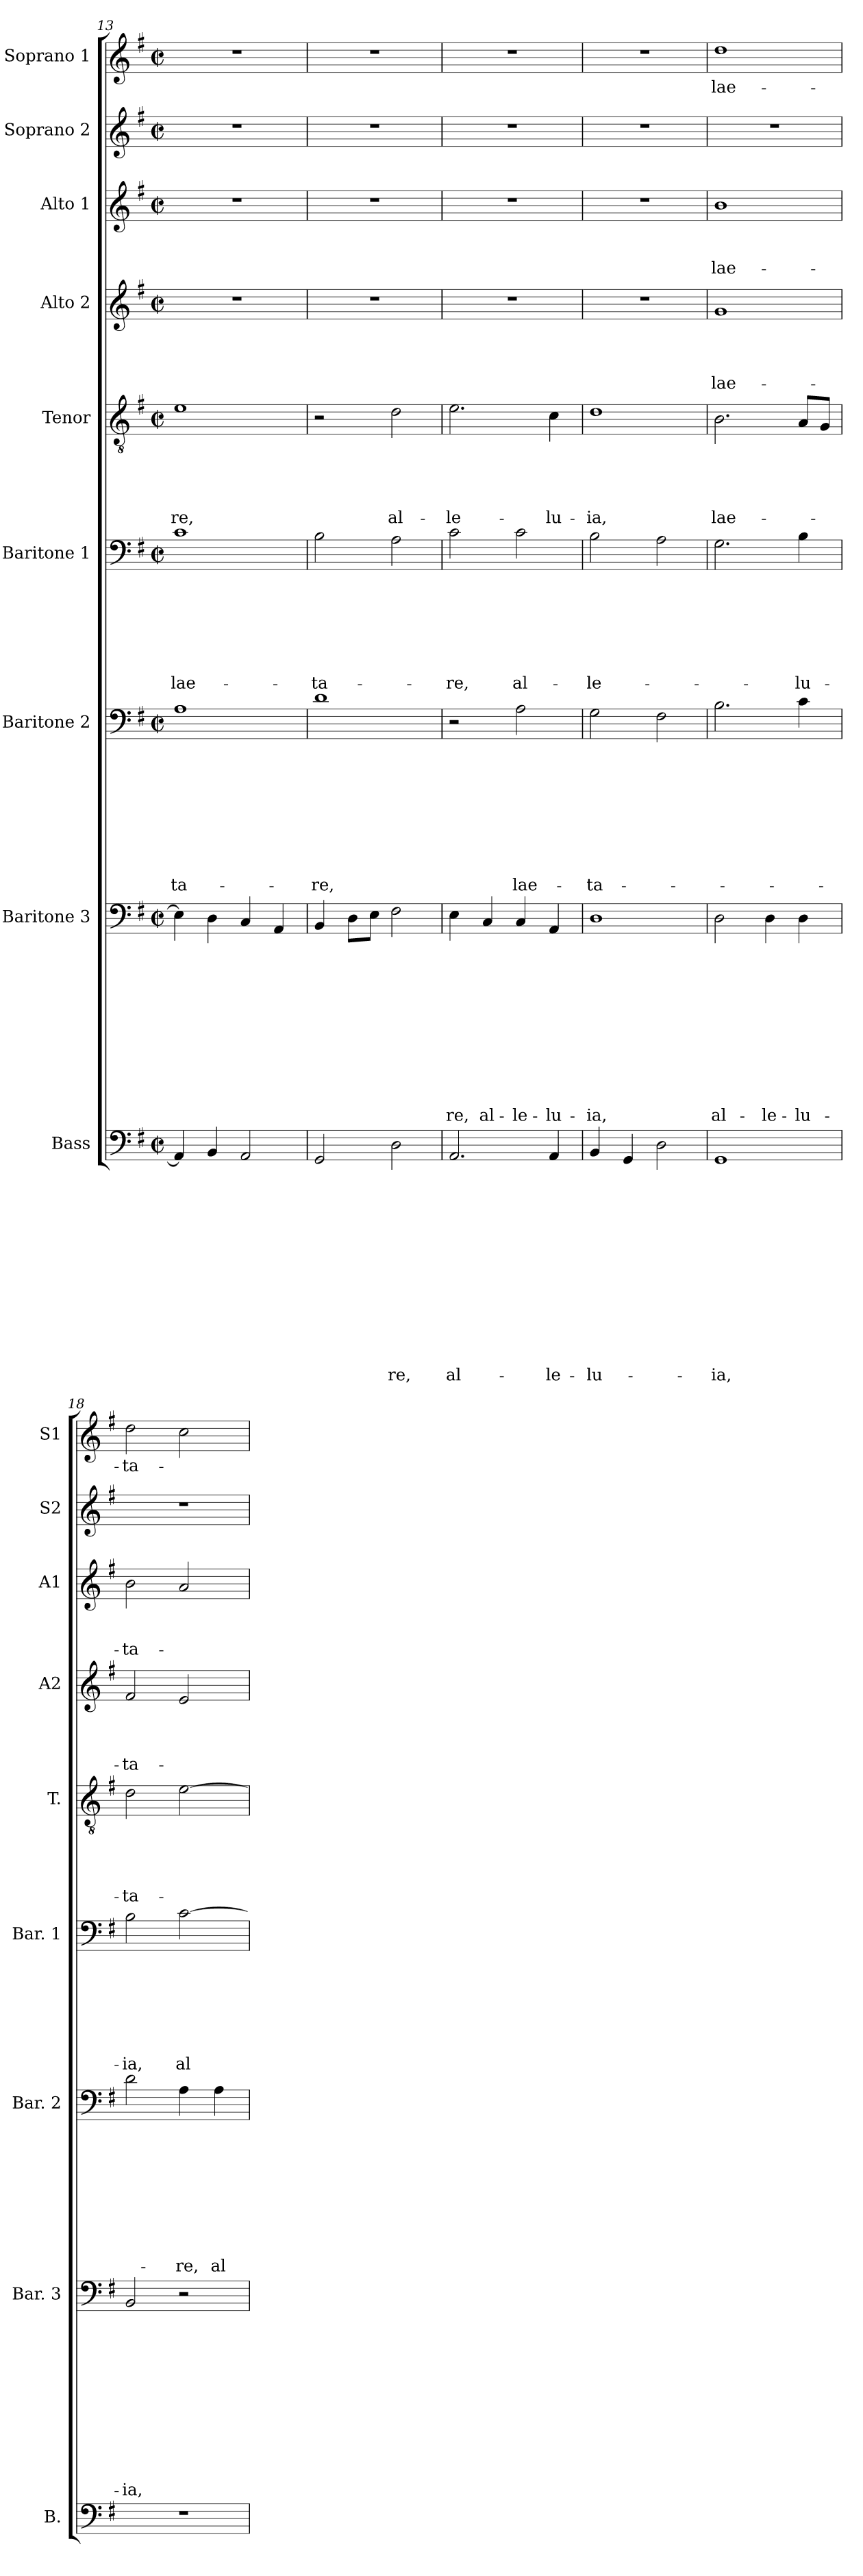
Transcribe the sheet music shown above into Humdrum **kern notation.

**kern	**text	**text	**text	**text	**text	**text	**text	**text	**text	**text	**text	**text	**text	**kern	**text	**text	**text	**text	**text	**text	**text	**text	**text	**text	**text	**kern	**text	**text	**text	**text	**text	**text	**text	**text	**text	**kern	**text	**text	**text	**text	**text	**text	**text	**kern	**text	**text	**text	**text	**text	**kern	**text	**text	**text	**text	**kern	**text	**text	**text	**kern	**kern	**text
*part9	*part9	*part9	*part9	*part9	*part9	*part9	*part9	*part9	*part9	*part9	*part9	*part9	*part9	*part8	*part8	*part8	*part8	*part8	*part8	*part8	*part8	*part8	*part8	*part8	*part8	*part7	*part7	*part7	*part7	*part7	*part7	*part7	*part7	*part7	*part7	*part6	*part6	*part6	*part6	*part6	*part6	*part6	*part6	*part5	*part5	*part5	*part5	*part5	*part5	*part4	*part4	*part4	*part4	*part4	*part3	*part3	*part3	*part3	*part2	*part1	*part1
*staff9	*staff9	*staff9	*staff9	*staff9	*staff9	*staff9	*staff9	*staff9	*staff9	*staff9	*staff9	*staff9	*staff9	*staff8	*staff8	*staff8	*staff8	*staff8	*staff8	*staff8	*staff8	*staff8	*staff8	*staff8	*staff8	*staff7	*staff7	*staff7	*staff7	*staff7	*staff7	*staff7	*staff7	*staff7	*staff7	*staff6	*staff6	*staff6	*staff6	*staff6	*staff6	*staff6	*staff6	*staff5	*staff5	*staff5	*staff5	*staff5	*staff5	*staff4	*staff4	*staff4	*staff4	*staff4	*staff3	*staff3	*staff3	*staff3	*staff2	*staff1	*staff1
*I"Bass	*	*	*	*	*	*	*	*	*	*	*	*	*	*I"Baritone 3	*	*	*	*	*	*	*	*	*	*	*	*I"Baritone 2	*	*	*	*	*	*	*	*	*	*I"Baritone 1	*	*	*	*	*	*	*	*I"Tenor	*	*	*	*	*	*I"Alto 2	*	*	*	*	*I"Alto 1	*	*	*	*I"Soprano 2	*I"Soprano 1	*
*I'B.	*	*	*	*	*	*	*	*	*	*	*	*	*	*I'Bar. 3	*	*	*	*	*	*	*	*	*	*	*	*I'Bar. 2	*	*	*	*	*	*	*	*	*	*I'Bar. 1	*	*	*	*	*	*	*	*I'T.	*	*	*	*	*	*I'A2	*	*	*	*	*I'A1	*	*	*	*I'S2	*I'S1	*
*clefF4	*	*	*	*	*	*	*	*	*	*	*	*	*	*clefF4	*	*	*	*	*	*	*	*	*	*	*	*clefF4	*	*	*	*	*	*	*	*	*	*clefF4	*	*	*	*	*	*	*	*clefGv2	*	*	*	*	*	*clefG2	*	*	*	*	*clefG2	*	*	*	*clefG2	*clefG2	*
*k[f#]	*	*	*	*	*	*	*	*	*	*	*	*	*	*k[f#]	*	*	*	*	*	*	*	*	*	*	*	*k[f#]	*	*	*	*	*	*	*	*	*	*k[f#]	*	*	*	*	*	*	*	*k[f#]	*	*	*	*	*	*k[f#]	*	*	*	*	*k[f#]	*	*	*	*k[f#]	*k[f#]	*
*G:	*	*	*	*	*	*	*	*	*	*	*	*	*	*G:	*	*	*	*	*	*	*	*	*	*	*	*G:	*	*	*	*	*	*	*	*	*	*G:	*	*	*	*	*	*	*	*G:	*	*	*	*	*	*G:	*	*	*	*	*G:	*	*	*	*G:	*G:	*
*M2/2	*	*	*	*	*	*	*	*	*	*	*	*	*	*M2/2	*	*	*	*	*	*	*	*	*	*	*	*M2/2	*	*	*	*	*	*	*	*	*	*M2/2	*	*	*	*	*	*	*	*M2/2	*	*	*	*	*	*M2/2	*	*	*	*	*M2/2	*	*	*	*M2/2	*M2/2	*
*met(c|)	*	*	*	*	*	*	*	*	*	*	*	*	*	*met(c|)	*	*	*	*	*	*	*	*	*	*	*	*met(c|)	*	*	*	*	*	*	*	*	*	*met(c|)	*	*	*	*	*	*	*	*met(c|)	*	*	*	*	*	*met(c|)	*	*	*	*	*met(c|)	*	*	*	*met(c|)	*met(c|)	*
=13	=13	=13	=13	=13	=13	=13	=13	=13	=13	=13	=13	=13	=13	=13	=13	=13	=13	=13	=13	=13	=13	=13	=13	=13	=13	=13	=13	=13	=13	=13	=13	=13	=13	=13	=13	=13	=13	=13	=13	=13	=13	=13	=13	=13	=13	=13	=13	=13	=13	=13	=13	=13	=13	=13	=13	=13	=13	=13	=13	=13	=13
!	!	!	!	!	!	!	!	!	!	!	!	!	!	!	!	!	!	!	!	!	!	!	!	!	!	!	!	!	!	!	!	!	!	!	!LO:LY:b	!	!	!	!	!	!	!	!LO:LY:b	!	!	!	!	!	!LO:LY:b	!	!	!	!	!	!	!	!	!	!	!	!
4AA/]	.	.	.	.	.	.	.	.	.	.	.	.	.	4E\]	.	.	.	.	.	.	.	.	.	.	.	1A	.	.	.	.	.	.	.	.	-ta-	1c	.	.	.	.	.	.	lae-	1e	.	.	.	.	-re,	1r	.	.	.	.	1r	.	.	.	1r	1r	.
4BB/	.	.	.	.	.	.	.	.	.	.	.	.	.	4D\	.	.	.	.	.	.	.	.	.	.	.	.	.	.	.	.	.	.	.	.	.	.	.	.	.	.	.	.	.	.	.	.	.	.	.	.	.	.	.	.	.	.	.	.	.	.	.
2AA/	.	.	.	.	.	.	.	.	.	.	.	.	.	4C/	.	.	.	.	.	.	.	.	.	.	.	.	.	.	.	.	.	.	.	.	.	.	.	.	.	.	.	.	.	.	.	.	.	.	.	.	.	.	.	.	.	.	.	.	.	.	.
.	.	.	.	.	.	.	.	.	.	.	.	.	.	4AA/	.	.	.	.	.	.	.	.	.	.	.	.	.	.	.	.	.	.	.	.	.	.	.	.	.	.	.	.	.	.	.	.	.	.	.	.	.	.	.	.	.	.	.	.	.	.	.
=14	=14	=14	=14	=14	=14	=14	=14	=14	=14	=14	=14	=14	=14	=14	=14	=14	=14	=14	=14	=14	=14	=14	=14	=14	=14	=14	=14	=14	=14	=14	=14	=14	=14	=14	=14	=14	=14	=14	=14	=14	=14	=14	=14	=14	=14	=14	=14	=14	=14	=14	=14	=14	=14	=14	=14	=14	=14	=14	=14	=14	=14
!	!	!	!	!	!	!	!	!	!	!	!	!	!	!	!	!	!	!	!	!	!	!	!	!	!	!	!	!	!	!	!	!	!	!	!LO:LY:b	!	!	!	!	!	!	!	!LO:LY:b	!	!	!	!	!	!	!	!	!	!	!	!	!	!	!	!	!	!
2GG/	.	.	.	.	.	.	.	.	.	.	.	.	.	4BB/	.	.	.	.	.	.	.	.	.	.	.	1d	.	.	.	.	.	.	.	.	-re,	2B\	.	.	.	.	.	.	-ta-	2r	.	.	.	.	.	1r	.	.	.	.	1r	.	.	.	1r	1r	.
.	.	.	.	.	.	.	.	.	.	.	.	.	.	8D\L	.	.	.	.	.	.	.	.	.	.	.	.	.	.	.	.	.	.	.	.	.	.	.	.	.	.	.	.	.	.	.	.	.	.	.	.	.	.	.	.	.	.	.	.	.	.	.
.	.	.	.	.	.	.	.	.	.	.	.	.	.	8E\J	.	.	.	.	.	.	.	.	.	.	.	.	.	.	.	.	.	.	.	.	.	.	.	.	.	.	.	.	.	.	.	.	.	.	.	.	.	.	.	.	.	.	.	.	.	.	.
!	!	!	!	!	!	!	!	!	!	!	!	!	!LO:LY:b	!	!	!	!	!	!	!	!	!	!	!	!	!	!	!	!	!	!	!	!	!	!	!	!	!	!	!	!	!	!	!	!	!	!	!	!LO:LY:b	!	!	!	!	!	!	!	!	!	!	!	!
2D\	.	.	.	.	.	.	.	.	.	.	.	.	-re,	2F#\	.	.	.	.	.	.	.	.	.	.	.	.	.	.	.	.	.	.	.	.	.	2A\	.	.	.	.	.	.	.	2d\	.	.	.	.	al-	.	.	.	.	.	.	.	.	.	.	.	.
=15	=15	=15	=15	=15	=15	=15	=15	=15	=15	=15	=15	=15	=15	=15	=15	=15	=15	=15	=15	=15	=15	=15	=15	=15	=15	=15	=15	=15	=15	=15	=15	=15	=15	=15	=15	=15	=15	=15	=15	=15	=15	=15	=15	=15	=15	=15	=15	=15	=15	=15	=15	=15	=15	=15	=15	=15	=15	=15	=15	=15	=15
!	!	!	!	!	!	!	!	!	!	!	!	!	!LO:LY:b	!	!	!	!	!	!	!	!	!	!	!	!LO:LY:b	!	!	!	!	!	!	!	!	!	!	!	!	!	!	!	!	!	!LO:LY:b	!	!	!	!	!	!LO:LY:b	!	!	!	!	!	!	!	!	!	!	!	!
2.AA/	.	.	.	.	.	.	.	.	.	.	.	.	al-	4E\	.	.	.	.	.	.	.	.	.	.	-re,	2r	.	.	.	.	.	.	.	.	.	2c\	.	.	.	.	.	.	-re,	2.e\	.	.	.	.	-le-	1r	.	.	.	.	1r	.	.	.	1r	1r	.
!	!	!	!	!	!	!	!	!	!	!	!	!	!	!	!	!	!	!	!	!	!	!	!	!	!LO:LY:b	!	!	!	!	!	!	!	!	!	!	!	!	!	!	!	!	!	!	!	!	!	!	!	!	!	!	!	!	!	!	!	!	!	!	!	!
.	.	.	.	.	.	.	.	.	.	.	.	.	.	4C/	.	.	.	.	.	.	.	.	.	.	al-	.	.	.	.	.	.	.	.	.	.	.	.	.	.	.	.	.	.	.	.	.	.	.	.	.	.	.	.	.	.	.	.	.	.	.	.
!	!	!	!	!	!	!	!	!	!	!	!	!	!	!	!	!	!	!	!	!	!	!	!	!	!LO:LY:b	!	!	!	!	!	!	!	!	!	!LO:LY:b	!	!	!	!	!	!	!	!LO:LY:b	!	!	!	!	!	!	!	!	!	!	!	!	!	!	!	!	!	!
.	.	.	.	.	.	.	.	.	.	.	.	.	.	4C/	.	.	.	.	.	.	.	.	.	.	-le-	2A\	.	.	.	.	.	.	.	.	lae-	2c\	.	.	.	.	.	.	al-	.	.	.	.	.	.	.	.	.	.	.	.	.	.	.	.	.	.
!	!	!	!	!	!	!	!	!	!	!	!	!	!LO:LY:b	!	!	!	!	!	!	!	!	!	!	!	!LO:LY:b	!	!	!	!	!	!	!	!	!	!	!	!	!	!	!	!	!	!	!	!	!	!	!	!LO:LY:b	!	!	!	!	!	!	!	!	!	!	!	!
4AA/	.	.	.	.	.	.	.	.	.	.	.	.	-le-	4AA/	.	.	.	.	.	.	.	.	.	.	-lu-	.	.	.	.	.	.	.	.	.	.	.	.	.	.	.	.	.	.	4c\	.	.	.	.	-lu-	.	.	.	.	.	.	.	.	.	.	.	.
=16	=16	=16	=16	=16	=16	=16	=16	=16	=16	=16	=16	=16	=16	=16	=16	=16	=16	=16	=16	=16	=16	=16	=16	=16	=16	=16	=16	=16	=16	=16	=16	=16	=16	=16	=16	=16	=16	=16	=16	=16	=16	=16	=16	=16	=16	=16	=16	=16	=16	=16	=16	=16	=16	=16	=16	=16	=16	=16	=16	=16	=16
!	!	!	!	!	!	!	!	!	!	!	!	!	!LO:LY:b	!	!	!	!	!	!	!	!	!	!	!	!LO:LY:b	!	!	!	!	!	!	!	!	!	!LO:LY:b	!	!	!	!	!	!	!	!LO:LY:b	!	!	!	!	!	!LO:LY:b	!	!	!	!	!	!	!	!	!	!	!	!
4BB/	.	.	.	.	.	.	.	.	.	.	.	.	-lu-	1D	.	.	.	.	.	.	.	.	.	.	-ia,	2G\	.	.	.	.	.	.	.	.	-ta-	2B\	.	.	.	.	.	.	-le-	1d	.	.	.	.	-ia,	1r	.	.	.	.	1r	.	.	.	1r	1r	.
4GG/	.	.	.	.	.	.	.	.	.	.	.	.	.	.	.	.	.	.	.	.	.	.	.	.	.	.	.	.	.	.	.	.	.	.	.	.	.	.	.	.	.	.	.	.	.	.	.	.	.	.	.	.	.	.	.	.	.	.	.	.	.
2D\	.	.	.	.	.	.	.	.	.	.	.	.	.	.	.	.	.	.	.	.	.	.	.	.	.	2F#\	.	.	.	.	.	.	.	.	.	2A\	.	.	.	.	.	.	.	.	.	.	.	.	.	.	.	.	.	.	.	.	.	.	.	.	.
!!LO:PB:g=z
=17	=17	=17	=17	=17	=17	=17	=17	=17	=17	=17	=17	=17	=17	=17	=17	=17	=17	=17	=17	=17	=17	=17	=17	=17	=17	=17	=17	=17	=17	=17	=17	=17	=17	=17	=17	=17	=17	=17	=17	=17	=17	=17	=17	=17	=17	=17	=17	=17	=17	=17	=17	=17	=17	=17	=17	=17	=17	=17	=17	=17	=17
!	!	!	!	!	!	!	!	!	!	!	!	!	!LO:LY:b	!	!	!	!	!	!	!	!	!	!	!	!LO:LY:b	!	!	!	!	!	!	!	!	!	!	!	!	!	!	!	!	!	!	!	!	!	!	!	!LO:LY:b	!	!	!	!	!LO:LY:b	!	!	!	!LO:LY:b	!	!	!LO:LY:b
1GG	.	.	.	.	.	.	.	.	.	.	.	.	-ia,	2D\	.	.	.	.	.	.	.	.	.	.	al-	2.B\	.	.	.	.	.	.	.	.	.	2.G\	.	.	.	.	.	.	.	2.B\	.	.	.	.	lae-	1g	.	.	.	lae-	1b	.	.	lae-	1r	1dd	lae-
!	!	!	!	!	!	!	!	!	!	!	!	!	!	!	!	!	!	!	!	!	!	!	!	!	!LO:LY:b	!	!	!	!	!	!	!	!	!	!	!	!	!	!	!	!	!	!	!	!	!	!	!	!	!	!	!	!	!	!	!	!	!	!	!	!
.	.	.	.	.	.	.	.	.	.	.	.	.	.	4D\	.	.	.	.	.	.	.	.	.	.	-le-	.	.	.	.	.	.	.	.	.	.	.	.	.	.	.	.	.	.	.	.	.	.	.	.	.	.	.	.	.	.	.	.	.	.	.	.
!	!	!	!	!	!	!	!	!	!	!	!	!	!	!	!	!	!	!	!	!	!	!	!	!	!LO:LY:b	!	!	!	!	!	!	!	!	!	!	!	!	!	!	!	!	!	!LO:LY:b	!	!	!	!	!	!	!	!	!	!	!	!	!	!	!	!	!	!
.	.	.	.	.	.	.	.	.	.	.	.	.	.	4D\	.	.	.	.	.	.	.	.	.	.	-lu-	4c\	.	.	.	.	.	.	.	.	.	4B\	.	.	.	.	.	.	-lu-	8A/L	.	.	.	.	.	.	.	.	.	.	.	.	.	.	.	.	.
.	.	.	.	.	.	.	.	.	.	.	.	.	.	.	.	.	.	.	.	.	.	.	.	.	.	.	.	.	.	.	.	.	.	.	.	.	.	.	.	.	.	.	.	8G/J	.	.	.	.	.	.	.	.	.	.	.	.	.	.	.	.	.
=18	=18	=18	=18	=18	=18	=18	=18	=18	=18	=18	=18	=18	=18	=18	=18	=18	=18	=18	=18	=18	=18	=18	=18	=18	=18	=18	=18	=18	=18	=18	=18	=18	=18	=18	=18	=18	=18	=18	=18	=18	=18	=18	=18	=18	=18	=18	=18	=18	=18	=18	=18	=18	=18	=18	=18	=18	=18	=18	=18	=18	=18
!	!	!	!	!	!	!	!	!	!	!	!	!	!	!	!	!	!	!	!	!	!	!	!	!	!LO:LY:b	!	!	!	!	!	!	!	!	!	!	!	!	!	!	!	!	!	!LO:LY:b	!	!	!	!	!	!LO:LY:b	!	!	!	!	!LO:LY:b	!	!	!	!LO:LY:b	!	!	!LO:LY:b
1r	.	.	.	.	.	.	.	.	.	.	.	.	.	2BB/	.	.	.	.	.	.	.	.	.	.	-ia,	2d\	.	.	.	.	.	.	.	.	.	2B\	.	.	.	.	.	.	-ia,	2d\	.	.	.	.	-ta-	2f#/	.	.	.	-ta-	2b\	.	.	-ta-	1r	2dd\	-ta-
!	!	!	!	!	!	!	!	!	!	!	!	!	!	!	!	!	!	!	!	!	!	!	!	!	!	!	!	!	!	!	!	!	!	!	!LO:LY:b	!	!	!	!	!	!	!	!LO:LY:b	!	!	!	!	!	!	!	!	!	!	!	!	!	!	!	!	!	!
.	.	.	.	.	.	.	.	.	.	.	.	.	.	2r	.	.	.	.	.	.	.	.	.	.	.	4A\	.	.	.	.	.	.	.	.	-re,	[>2c\	.	.	.	.	.	.	al-	[>2e\	.	.	.	.	.	2e/	.	.	.	.	2a/	.	.	.	.	2cc\	.
!	!	!	!	!	!	!	!	!	!	!	!	!	!	!	!	!	!	!	!	!	!	!	!	!	!	!	!	!	!	!	!	!	!	!	!LO:LY:b	!	!	!	!	!	!	!	!	!	!	!	!	!	!	!	!	!	!	!	!	!	!	!	!	!	!
.	.	.	.	.	.	.	.	.	.	.	.	.	.	.	.	.	.	.	.	.	.	.	.	.	.	4A\	.	.	.	.	.	.	.	.	al-	.	.	.	.	.	.	.	.	.	.	.	.	.	.	.	.	.	.	.	.	.	.	.	.	.	.
=	=	=	=	=	=	=	=	=	=	=	=	=	=	=	=	=	=	=	=	=	=	=	=	=	=	=	=	=	=	=	=	=	=	=	=	=	=	=	=	=	=	=	=	=	=	=	=	=	=	=	=	=	=	=	=	=	=	=	=	=	=
*-	*-	*-	*-	*-	*-	*-	*-	*-	*-	*-	*-	*-	*-	*-	*-	*-	*-	*-	*-	*-	*-	*-	*-	*-	*-	*-	*-	*-	*-	*-	*-	*-	*-	*-	*-	*-	*-	*-	*-	*-	*-	*-	*-	*-	*-	*-	*-	*-	*-	*-	*-	*-	*-	*-	*-	*-	*-	*-	*-	*-	*-
